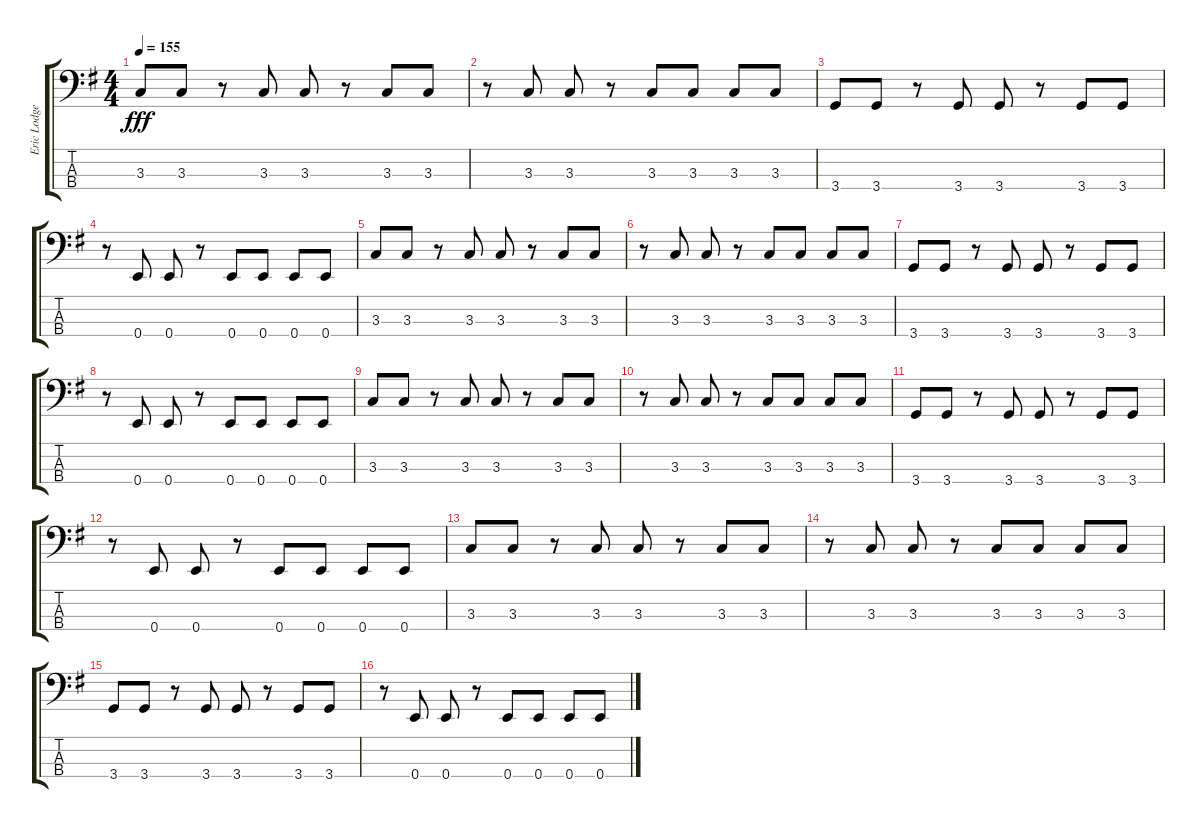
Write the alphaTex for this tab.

\track ("Eric Lodge (Bass)" "Eric Lodge") {instrument electricbasspick}
\staff {score tabs}
\tuning (G2 D2 A1 E1) {hide}
\ts (4 4)
\tempo 155
\clef f4
\ks g
3.3.8{dy fff} 3.3.8 r.8 3.3.8 3.3.8 r.8 3.3.8 3.3.8 |
r.8 3.3.8 3.3.8 r.8 3.3.8 3.3.8 3.3.8 3.3.8 |
3.4.8 3.4.8 r.8 3.4.8 3.4.8 r.8 3.4.8 3.4.8 |
r.8 0.4.8 0.4.8 r.8 0.4.8 0.4.8 0.4.8 0.4.8 |
3.3.8 3.3.8 r.8 3.3.8 3.3.8 r.8 3.3.8 3.3.8 |
r.8 3.3.8 3.3.8 r.8 3.3.8 3.3.8 3.3.8 3.3.8 |
3.4.8 3.4.8 r.8 3.4.8 3.4.8 r.8 3.4.8 3.4.8 |
r.8 0.4.8 0.4.8 r.8 0.4.8 0.4.8 0.4.8 0.4.8 |
3.3.8 3.3.8 r.8 3.3.8 3.3.8 r.8 3.3.8 3.3.8 |
r.8 3.3.8 3.3.8 r.8 3.3.8 3.3.8 3.3.8 3.3.8 |
3.4.8 3.4.8 r.8 3.4.8 3.4.8 r.8 3.4.8 3.4.8 |
r.8 0.4.8 0.4.8 r.8 0.4.8 0.4.8 0.4.8 0.4.8 |
3.3.8 3.3.8 r.8 3.3.8 3.3.8 r.8 3.3.8 3.3.8 |
r.8 3.3.8 3.3.8 r.8 3.3.8 3.3.8 3.3.8 3.3.8 |
3.4.8 3.4.8 r.8 3.4.8 3.4.8 r.8 3.4.8 3.4.8 |
r.8 0.4.8 0.4.8 r.8 0.4.8 0.4.8 0.4.8 0.4.8
